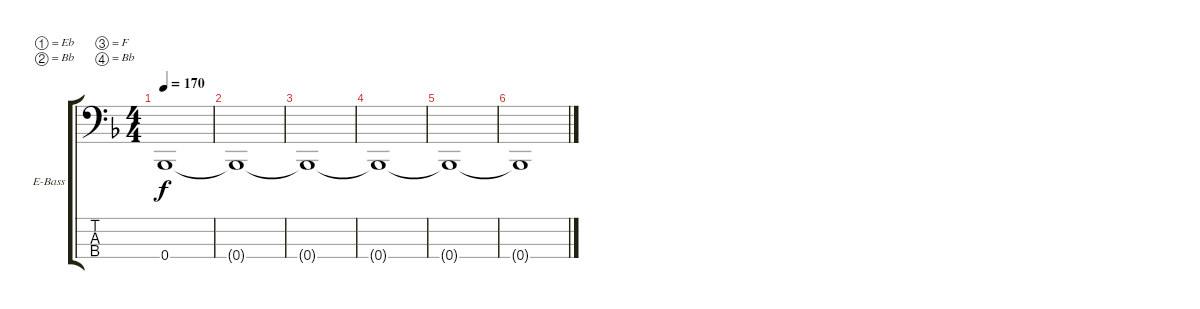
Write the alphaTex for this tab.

\bracketExtendMode groupsimilarinstruments
\firstSystemTrackNameOrientation horizontal
\otherSystemsTrackNameOrientation horizontal
\track ("Peter Iwers" "E-Bass") {instrument electricbasspick}
\staff {score tabs}
\tuning (Eb2 Bb1 F1 Bb0)
\ts (4 4)
\tempo 170
\clef f4
\scale
0.333333
\ks dminor
0.4.1{dy f} |
\scale
0.333333 0.4{t}.1 |
\scale
0.333333 0.4{t}.1 |
\scale
0.333333 0.4{t}.1 |
\scale
0.5 0.4{t}.1 |
\scale
0.5 0.4{t}.1
